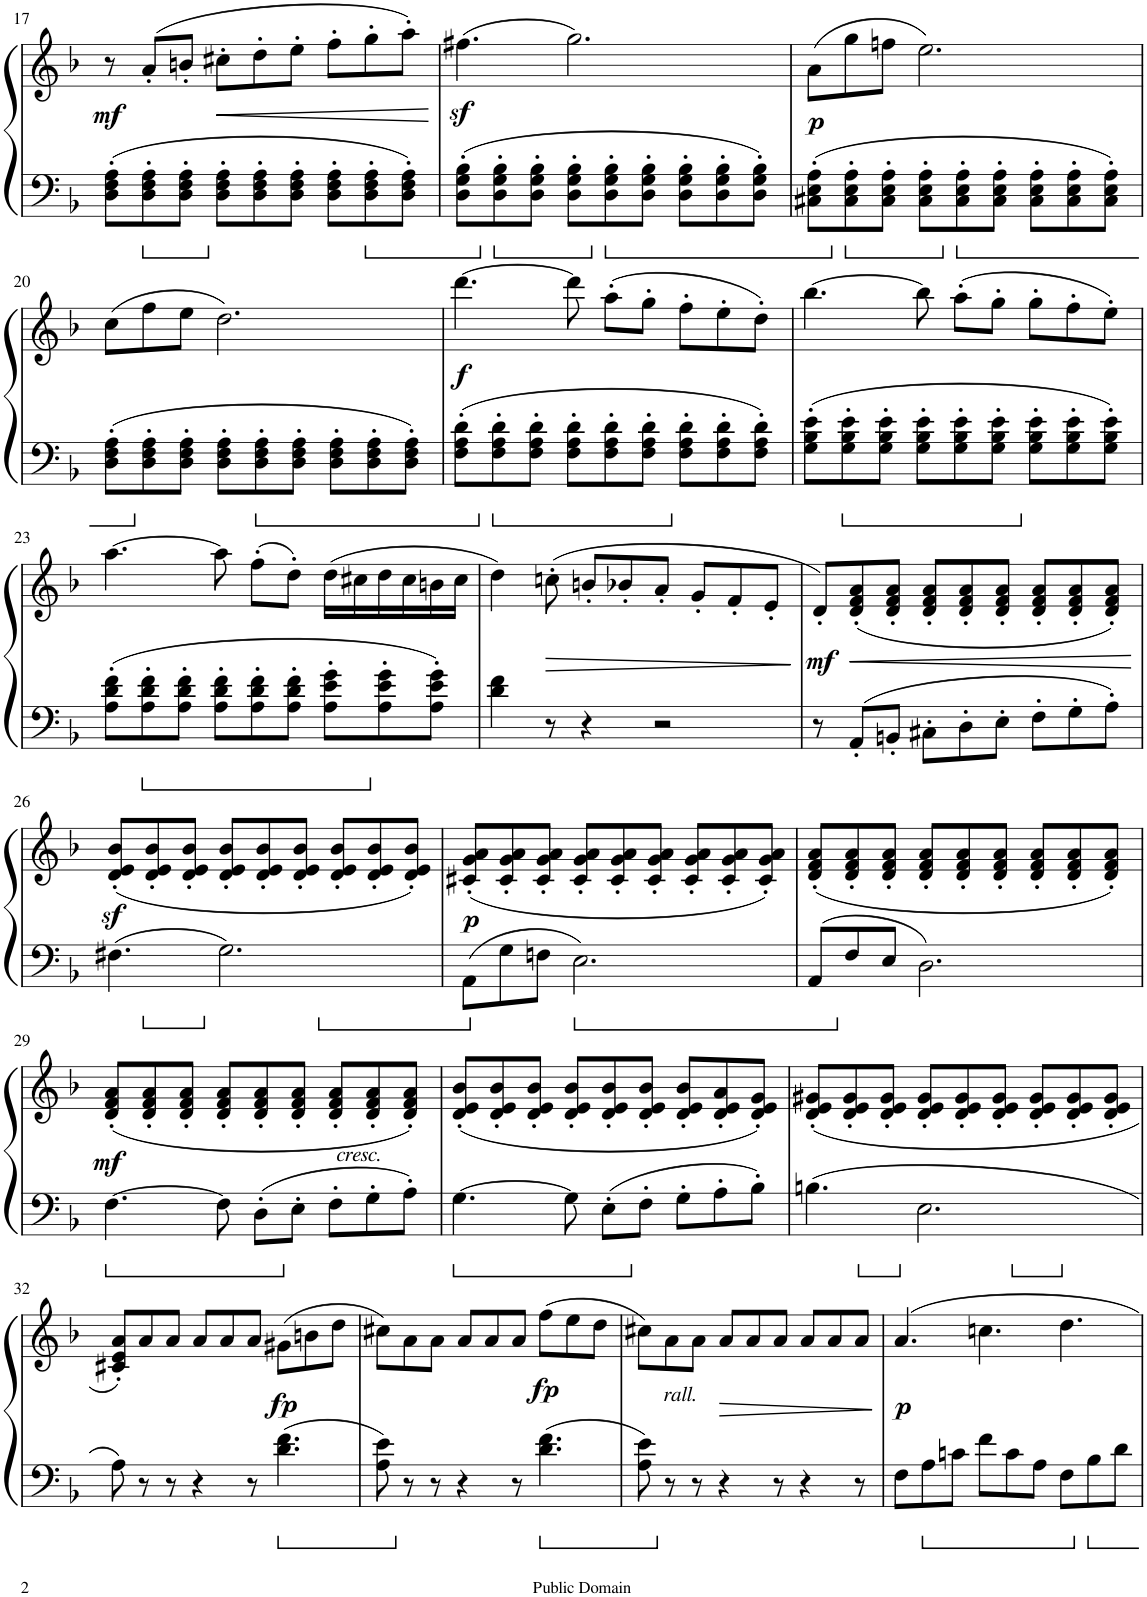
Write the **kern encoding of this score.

**kern	**kern	**dynam
*part1	*part1	*part1
*staff2	*staff1	*staff1/2
*I"Piano	*	*
*I'Pno.	*	*
!!LO:PB:g=z
*clefF4	*clefG2	*
*k[b-]	*k[b-]	*
*M9/8	*M9/8	*
=17	=17	=17
!	!	!LO:DY:b
8D\' 8F\' 8A\'L	8r	mf
8D\' 8F\' 8A\'	(8a'/L	.
8D\' 8F\' 8A\'J	8bn'/J	.
!	!	!LO:HP:b
8D\' 8F\' 8A\'L	8cc#X'\L	<
8D\' 8F\' 8A\'	8dd'\	.
8D\' 8F\' 8A\'J	8ee'\J	.
8D\' 8F\' 8A\'L	8ff'\L	.
8D\' 8F\' 8A\'	8gg'\	.
8D\' 8F\' 8A\'J	8aa'\J)	.
.	.	[
=18	=18	=18
8D\' 8G\' 8B-\'L	(4.ff#Xz<\	.
8D\' 8G\' 8B-\'	.	.
8D\' 8G\' 8B-\'J	.	.
8D\' 8G\' 8B-\'L	2.gg\)	.
8D\' 8G\' 8B-\'	.	.
8D\' 8G\' 8B-\'J	.	.
8D\' 8G\' 8B-\'L	.	.
8D\' 8G\' 8B-\'	.	.
8D\' 8G\' 8B-\'J	.	.
=19	=19	=19
!	!	!LO:DY:b
8C#X\' 8E\' 8A\'L	(8a\L	p
8C#\' 8E\' 8A\'	8gg\	.
8C#\' 8E\' 8A\'J	8ffn\J	.
8C#\' 8E\' 8A\'L	2.ee\)	.
8C#\' 8E\' 8A\'	.	.
8C#\' 8E\' 8A\'J	.	.
8C#\' 8E\' 8A\'L	.	.
8C#\' 8E\' 8A\'	.	.
8C#\' 8E\' 8A\'J	.	.
!!LO:LB:g=z
=20	=20	=20
8D\' 8F\' 8A\'L	(8cc\L	.
8D\' 8F\' 8A\'	8ff\	.
8D\' 8F\' 8A\'J	8ee\J	.
8D\' 8F\' 8A\'L	2.dd\)	.
8D\' 8F\' 8A\'	.	.
8D\' 8F\' 8A\'J	.	.
8D\' 8F\' 8A\'L	.	.
8D\' 8F\' 8A\'	.	.
8D\' 8F\' 8A\'J	.	.
=21	=21	=21
!	!	!LO:DY:b
8F\' 8A\' 8d\'L	[4.ddd\	f
8F\' 8A\' 8d\'	.	.
8F\' 8A\' 8d\'J	.	.
8F\' 8A\' 8d\'L	8ddd\]	.
8F\' 8A\' 8d\'	(8aa'\L	.
8F\' 8A\' 8d\'J	8gg'\J	.
8F\' 8A\' 8d\'L	8ff'\L	.
8F\' 8A\' 8d\'	8ee'\	.
8F\' 8A\' 8d\'J	8dd'\J)	.
=22	=22	=22
8G\' 8B-\' 8e\'L	[4.bb-\	.
8G\' 8B-\' 8e\'	.	.
8G\' 8B-\' 8e\'J	.	.
8G\' 8B-\' 8e\'L	8bb-\]	.
8G\' 8B-\' 8e\'	(8aa'\L	.
8G\' 8B-\' 8e\'J	8gg'\J	.
8G\' 8B-\' 8e\'L	8gg'\L	.
8G\' 8B-\' 8e\'	8ff'\	.
8G\' 8B-\' 8e\'J	8ee'\J)	.
!!LO:LB:g=z
=23	=23	=23
8A\' 8d\' 8f\'L	[4.aa\	.
8A\' 8d\' 8f\'	.	.
8A\' 8d\' 8f\'J	.	.
8A\' 8d\' 8f\'L	8aa\]	.
8A\' 8d\' 8f\'	(8ff'\L	.
8A\' 8d\' 8f\'J	8dd'\J)	.
8A\' 8e\' 8g\'L	(16dd\LL	.
.	16cc#X\	.
8A\' 8e\' 8g\'	16dd\	.
.	16cc#\	.
8A\' 8e\' 8g\'J	16bn\	.
.	16cc#\JJ	.
=24	=24	=24
4d\ 4f\	4dd\)	.
!	!	!LO:HP:b
8r	(8ccn'\	>
4r	8bn'/L	.
.	8b-X'/	.
2r	8a'/J	.
.	8g'/L	.
.	8f'/	.
.	8e'/J	.
.	.	]
=25	=25	=25
!	!	!LO:DY:b
8r	8d'/L)	mf
!	!	!LO:HP:b
8AA'/L	(8d/' 8f/' 8a/'	<
8BBn'/J	8d/' 8f/' 8a/'J	.
8C#X'\L	8d/' 8f/' 8a/'L	.
8D'\	8d/' 8f/' 8a/'	.
8E'\J	8d/' 8f/' 8a/'J	.
8F'\L	8d/' 8f/' 8a/'L	.
8G'\	8d/' 8f/' 8a/'	.
8A'\J	8d/' 8f/' 8a/'J)	.
.	.	[
!!LO:LB:g=z
=26	=26	=26
4.F#X\	(8d/z<' 8e/z<' 8b-/z<'L	.
.	8d/' 8e/' 8b-/'	.
.	8d/' 8e/' 8b-/'J	.
2.G\	8d/' 8e/' 8b-/'L	.
.	8d/' 8e/' 8b-/'	.
.	8d/' 8e/' 8b-/'J	.
.	8d/' 8e/' 8b-/'L	.
.	8d/' 8e/' 8b-/'	.
.	8d/' 8e/' 8b-/'J)	.
=27	=27	=27
!	!	!LO:DY:b
8AA\L	(8c#X/' 8g/' 8a/'L	p
8G\	8c#/' 8g/' 8a/'	.
8Fn\J	8c#/' 8g/' 8a/'J	.
2.E\	8c#/' 8g/' 8a/'L	.
.	8c#/' 8g/' 8a/'	.
.	8c#/' 8g/' 8a/'J	.
.	8c#/' 8g/' 8a/'L	.
.	8c#/' 8g/' 8a/'	.
.	8c#/' 8g/' 8a/'J)	.
=28	=28	=28
8AA/L	(8d/' 8f/' 8a/'L	.
8F/	8d/' 8f/' 8a/'	.
8E/J	8d/' 8f/' 8a/'J	.
2.D\	8d/' 8f/' 8a/'L	.
.	8d/' 8f/' 8a/'	.
.	8d/' 8f/' 8a/'J	.
.	8d/' 8f/' 8a/'L	.
.	8d/' 8f/' 8a/'	.
.	8d/' 8f/' 8a/'J)	.
!!LO:LB:g=z
=29	=29	=29
!	!	!LO:DY:b
[4.F\	(8d/' 8f/' 8a/'L	mf
.	8d/' 8f/' 8a/'	.
.	8d/' 8f/' 8a/'J	.
8F\]	8d/' 8f/' 8a/'L	.
8D'\L	8d/' 8f/' 8a/'	.
8E'\J	8d/' 8f/' 8a/'J	.
!	!LO:TX:b:i:t=cresc.	!
8F'\L	8d/' 8f/' 8a/'L	.
8G'\	8d/' 8f/' 8a/'	.
8A'\J	8d/' 8f/' 8a/'J)	.
=30	=30	=30
[4.G\	(8d/' 8e/' 8b-/'L	.
.	8d/' 8e/' 8b-/'	.
.	8d/' 8e/' 8b-/'J	.
8G\]	8d/' 8e/' 8b-/'L	.
8E'\L	8d/' 8e/' 8b-/'	.
8F'\J	8d/' 8e/' 8b-/'J	.
8G'\L	8d/' 8e/' 8b-/'L	.
8A'\	8d/' 8e/' 8a/'	.
8B-'\J	8d/' 8e/' 8g/'J)	.
=31	=31	=31
4.Bn\	(8d/' 8e/' 8g#X/'L	.
.	8d/' 8e/' 8g#/'	.
.	8d/' 8e/' 8g#/'J	.
2.E\	8d/' 8e/' 8g#/'L	.
.	8d/' 8e/' 8g#/'	.
.	8d/' 8e/' 8g#/'J	.
.	8d/' 8e/' 8g#/'L	.
.	8d/' 8e/' 8g#/'	.
.	8d/' 8e/' 8g#/'J	.
!!LO:LB:g=z
=32	=32	=32
8A\	8c#X/' 8e/' 8a/'L)	.
8r	8a/	.
8r	8a/J	.
4r	8a/L	.
.	8a/	.
8r	8a/J	.
!	!	!LO:DY:b
4.d\ 4.f\	(8g#X\L	fp
.	8bn\	.
.	8dd\J	.
=33	=33	=33
8A\ 8e\	8cc#X\L)	.
8r	8a\	.
8r	8a\J	.
4r	8a/L	.
.	8a/	.
8r	8a/J	.
!	!	!LO:DY:b
4.d\ 4.f\	(8ff\L	fp
.	8ee\	.
.	8dd\J	.
=34	=34	=34
!	!LO:TX:b:i:t=rall.	!
8A\ 8e\	8cc#X\L)	.
8r	8a\	.
8r	8a\J	.
!	!	!LO:HP:b
4r	8a/L	>
.	8a/	.
8r	8a/J	.
4r	8a/L	.
.	8a/	.
8r	8a/J	.
.	.	]
=35	=35	=35
!	!	!LO:DY:b
8F\L	4.a/	p
8A\	.	.
8cn\J	.	.
8f\L	4.ccn\	.
8c\	.	.
8A\J	.	.
8F\L	4.dd\	.
8B-\	.	.
8d\J	.	.
=	=	=
*-	*-	*-
